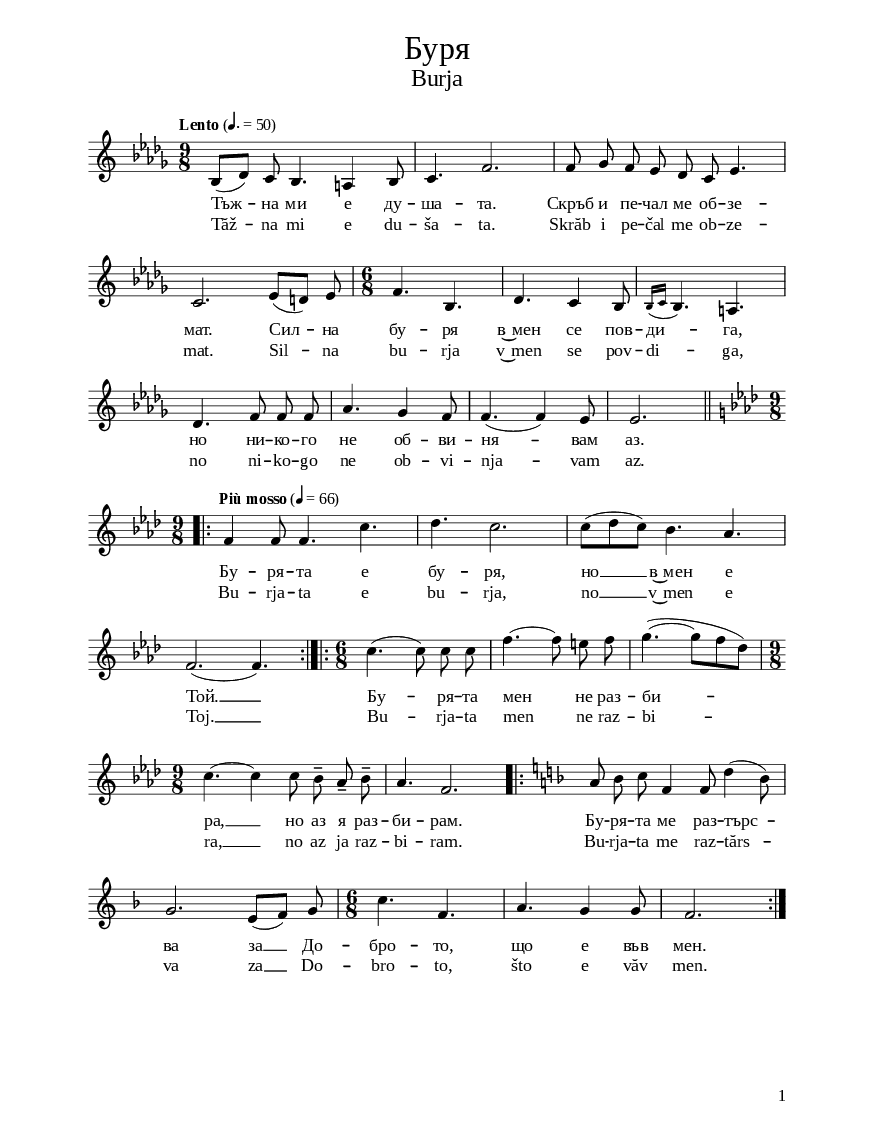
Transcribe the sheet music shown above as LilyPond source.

\version "2.24.2"

\include "include/globals.ily"

\bookpart {
  \label #'ref120
  \tocItem \markup "Буря – Burja"
  \include "include/bookpart-paper.ily"
  \score {
    \include "include/score-layout.ily"

    \new Voice \relative c' {
      \clef treble
      \key bes \minor
      \time 9/8
      \tempoFunc "Lento" 4. "50"
      \autoBeamOff
      bes8 ( [  des8 ) ]  c8  bes4.  a4  bes8
      \override TextScript.extra-offset = #'(2.5 . 2)
      c4.  f2.  | % 4
      f8  ges8  f8  es8  des8 c8  es4. \break |
      c2. es8 ( [  d8 ) ]  es8 |
      \time 6/8
      f4.  bes,4. | % 8
      des4.  c4  bes8 | % 9
      \acciaccatura {  bes16[c16] }  bes4.

      a4.  \break | % 11
      des4.  f8  f8  f8 | % 12
      as4.  ges4  f8 | % 13
      f4. (f4) es8 | es2.   |
      \break

      \key f \minor \bar ".|" \time 9/8 | % 15


      \bar ".|:-||"  \tempoFunc "            Più mosso" 4 "66" f4  f8  f4.  c'4. |

      des4.  c2.|
      c8 ( [ des8  c8 ) ]  bes4.  as4. | \break

      f2. (f4.)| \bar ":|.|:"

      \time 6/8 c'4. ( c8 ) c8  c8 |  
      f4. ~  f8  e8  f8 | % 21

      g4. ( ~  g8 [  f8 des8 ) ] | \break 

      \time 9/8
      c4. ~  c4  c8 bes8 -- as8 --  bes8 -- |
      as4. f2.   \bar ":|."  |  \key f \major
      \bar ".|:" a8  bes8  c8  f,4  f8 d'4 (bes8 ) | \break 
      g2. e8  [ (f8) ] g8 | 
      \time 6/8 c4.  f,4. | a4.  g4  g8 | f2. \bar ":|."


    }

    \addlyrics {
      Тъж -- на ми е ду -- ша -- та.
      Скръб и пе -- чал ме об -- зе --
      мат.  Сил -- на бу -- ря
      в~мен се пов --  ди -- га,
      но ни -- ко -- го не об -- ви -- ня
      -- вам аз. Бу -- ря -- та е бу -- ря,
      но __  в~мен е Той. __  Бу --
      ря -- та мен  не раз -- би --
      ра, __ но аз я раз -- би
      -- рам. Бу -- ря -- та ме раз --
      търс  -- ва за __  До -- бро --
      то, що е във мен.
    }

    \addlyrics {
      Tăž -- na mi e du -- ša -- ta.
      Skrăb i pe -- čal me ob -- ze --
      mat.  Sil -- na bu -- rja
      v~men se pov --  di -- ga,
      no ni -- ko -- go ne ob -- vi -- nja
      -- vam az. Bu -- rja -- ta e bu -- rja,
      no __ v~men e Toj. __ Bu --
      rja -- ta men  ne raz -- bi --
      ra, __ no az ja raz -- bi
      -- ram. Bu -- rja -- ta me raz --
      tărs  -- va za __  Do -- bro --
      to, što e văv men.
    }

    \header {
      title = \titleFunc "Буря" "Burja"
    }

    \midi{}

  } % score

  \pageBreak


  % include foreign translation(s) of the song
  \version "2.24.2"

\markup \fill-line { \fontsize #deTitleFontSize "Sturm" }
\markup \null
\markup \null
\markup \fontsize #deCoupletFontSize {
  \hspace #14
  \override #`(baseline-skip . ,deCoupletBaselineSkip)

  \column {
    \line { " " Traurig ist meine Seele. }
   
   \line { " " Trauer und Kummer überkommen mich. }

   \line { " " Ein starker Sturm erhebt sich in mir, }

   \line { " "  aber ich klage niemanden an.}

   \line { " " Der Sturm ist ein Sturm, aber Er ist in mir. }

   \line { " " Der Sturm versteht mich nicht, }

 \line { " " ich aber verstehe ihn. }

   \line { " " Der Sturm schüttelt mich durch, }

   \line { " " für das Gute, das in mir ist. }

  }
}


} % bookpart
